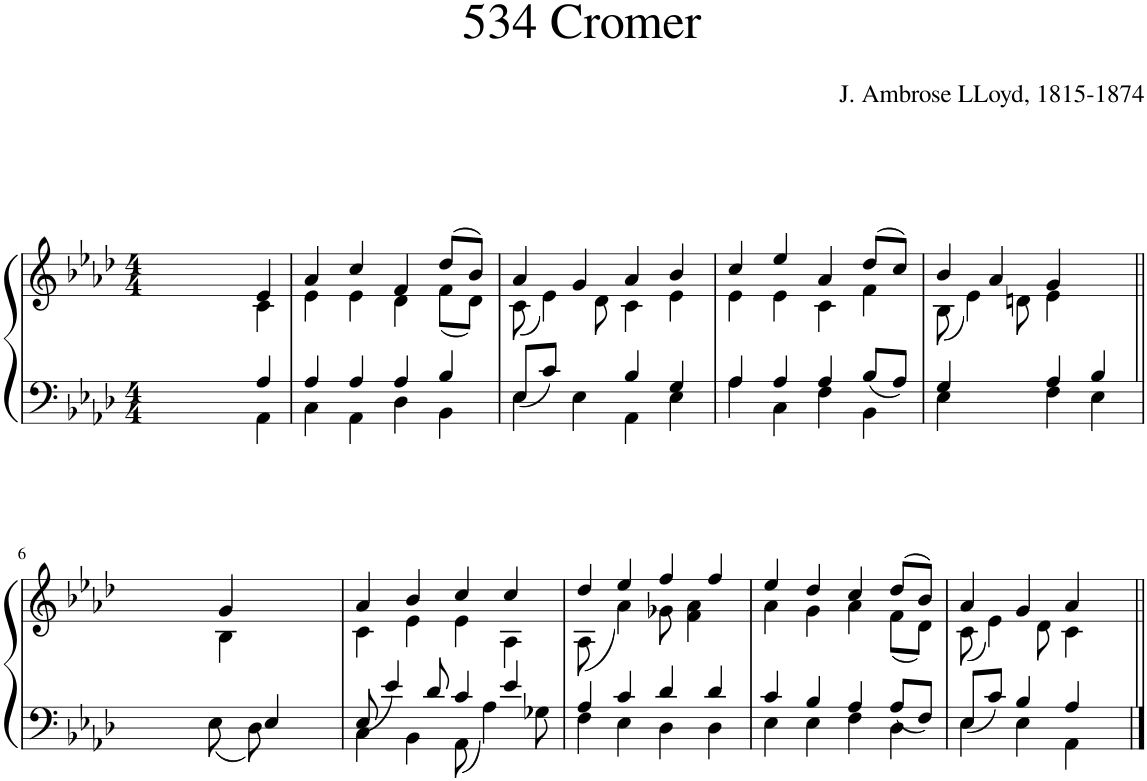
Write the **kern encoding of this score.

**kern	**kern
*part1	*part1
*staff2	*staff1
*I"Piano	*
*I'Pno.	*
*clefF4	*clefG2
*k[b-e-a-d-]	*k[b-e-a-d-]
*M4/4	*M4/4
=1	=1
*^	*^
*	*^	*	*
1ryy	4A-/	4AA-\	4e-/	4c\
.	2.ryy	2.ryy	4ryy	2.ryy
.	.	.	2ryy	.
=2	=2	=2	=2	=2
1ryy	4A-/	4C\	4a-/	4e-\
.	4A-/	4AA-\	4cc/	4e-\
.	4A-/	4D-\	4f/	4d-\
.	4B-/	4BB-\	(8dd-/L	(8f\L
.	.	.	8b-/J)	8d-\J)
=3	=3	=3	=3	=3
1ryy	8E-/L	4E-\	4a-/	(8c\
.	8c/J	.	.	4e-\)
.	4ryy	4E-\	4g/	.
.	.	.	.	8d-\
.	4B-/	4AA-\	4a-/	4c\
.	4G/	4E-\	4b-/	4e-\
=4	=4	=4	=4	=4
1ryy	4A-/	4A-\	4cc/	4e-\
.	4A-/	4C\	4ee-/	4e-\
.	4A-/	4F\	4a-/	4c\
.	8B-/L	4BB-\	(8dd-/L	4f\
.	8A-/J	.	8cc/J)	.
=5	=5	=5	=5	=5
1ryy	4G/	4E-\	4b-/	(8B-\
.	.	.	.	4e-\)
.	4ryy	4ryy	4a-/	.
.	.	.	.	8dn\
.	4A-/	4F\	4g/	4e-\
.	4B-/	4E-\	4ryy	4ryy
!!LO:LB:g=z	!!
=6||	=6||	=6||	=6||	=6||
1ryy	4ryy	8E-\	4g/	4B-\
.	.	8ryy	.	.
.	8ryy	8D-\	4ryy	4ryy
.	4E-/	8ryy	.	.
.	.	2ryy	2ryy	2ryy
.	8ryy	.	.	.
.	4ryy	.	.	.
=7	=7	=7	=7	=7
1ryy	8E-/	4C\	4a-/	4c\
.	4e-/	.	.	.
.	.	4BB-\	4b-/	4e-\
.	8d-/	.	.	.
.	4c/	8AA-\	4cc/	4e-\
.	.	4A-\	.	.
.	4e-/	.	4cc/	4A-\
.	.	8G-X\	.	.
=8	=8	=8	=8	=8
1ryy	4A-/	4F\	4dd-/	(8A-\
.	.	.	.	8ryy
.	4c/	4E-\	4ee-/	4a-\)
.	4d-/	4D-\	4ff/	8g-X\
.	.	.	.	4f\ 4a-\
.	4d-/	4D-\	4ff/	.
.	.	.	.	8ryy
=9	=9	=9	=9	=9
1ryy	4c/	4E-\	4ee-/	4a-\
.	4B-/	4E-\	4dd-/	4g\
.	4A-/	4F\	4cc/	4a-\
.	8A-/L	4D-\	(8dd-/L	(8f\L
.	8F/J	.	8b-/J)	8d-\J)
=10	=10	=10	=10	=10
1ryy	8E-/L	4E-\	4a-/	(8c\
.	8c/J	.	.	4e-\)
.	4B-/	4E-\	4g/	.
.	.	.	.	8d-\
.	4A-/	4AA-\	4a-/	4c\
.	4ryy	4ryy	4ryy	4ryy
*v	*v	*v	*	*
*	*v	*v
=||	=||
*-	*-
